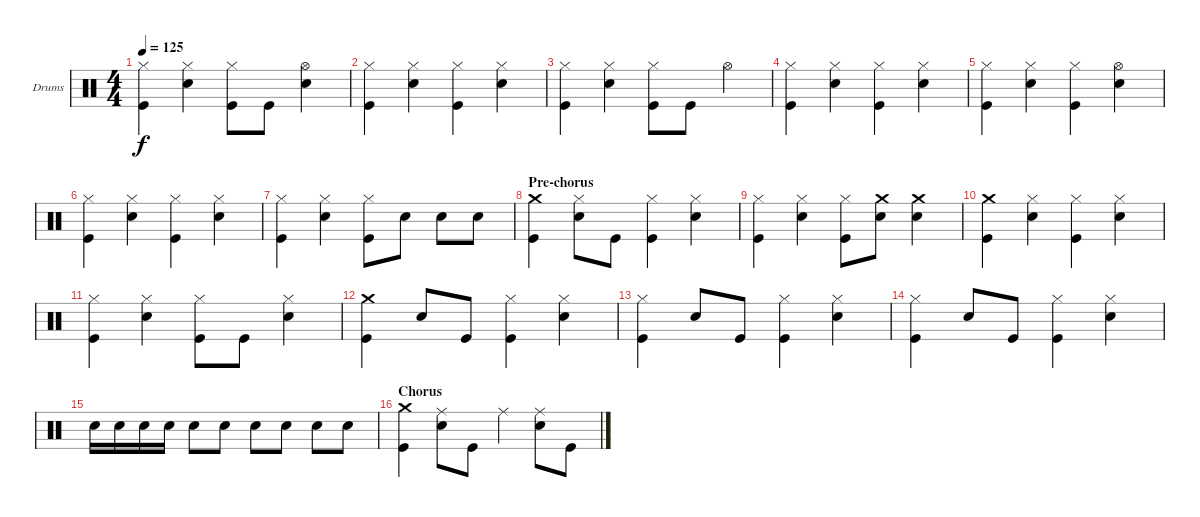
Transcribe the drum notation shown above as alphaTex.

\bracketExtendMode groupsimilarinstruments
\firstSystemTrackNameOrientation horizontal
\otherSystemsTrackNameOrientation horizontal
\track ("Tico Torres" "Drums") {instrument percussion}
\staff {score}
\articulation defaults
\ts (4 4)
\tempo 125
\clef neutral
\ks c
("Hi-Hat (closed)" "Kick (hit)").4{dy f} ("Hi-Hat (closed)" "Snare (hit) 2").4 ("Hi-Hat (closed)" "Kick (hit)").8 "Kick (hit)".8 ("Hi-Hat (open)" "Snare (hit) 2").4 |
("Hi-Hat (closed)" "Kick (hit)").4 ("Hi-Hat (closed)" "Snare (hit) 2").4 ("Hi-Hat (closed)" "Kick (hit)").4 ("Hi-Hat (closed)" "Snare (hit) 2").4 |
("Hi-Hat (closed)" "Kick (hit)").4 ("Hi-Hat (closed)" "Snare (hit) 2").4 ("Hi-Hat (closed)" "Kick (hit)").8 "Kick (hit)".8 "Hi-Hat (open)".4 |
("Hi-Hat (closed)" "Kick (hit)").4 ("Hi-Hat (closed)" "Snare (hit) 2").4 ("Hi-Hat (closed)" "Kick (hit)").4 ("Hi-Hat (closed)" "Snare (hit) 2").4 |
("Hi-Hat (closed)" "Kick (hit)").4 ("Hi-Hat (closed)" "Snare (hit) 2").4 ("Hi-Hat (closed)" "Kick (hit)").4 ("Hi-Hat (open)" "Snare (hit) 2").4 |
("Hi-Hat (closed)" "Kick (hit)").4 ("Hi-Hat (closed)" "Snare (hit) 2").4 ("Hi-Hat (closed)" "Kick (hit)").4 ("Hi-Hat (closed)" "Snare (hit) 2").4 |
("Hi-Hat (closed)" "Kick (hit)").4 ("Hi-Hat (closed)" "Snare (hit) 2").4 ("Hi-Hat (closed)" "Kick (hit)").8 "Snare (hit) 2".8 "Snare (hit) 2".8 "Snare (hit) 2".8 |
\section ("" "Pre-chorus")
("Crash medium (hit)" "Kick (hit)").4 ("Hi-Hat (closed)" "Snare (hit) 2").8 "Kick (hit)".8 ("Hi-Hat (closed)" "Kick (hit)").4 ("Hi-Hat (closed)" "Snare (hit) 2").4 |
("Hi-Hat (closed)" "Kick (hit)").4 ("Hi-Hat (closed)" "Snare (hit) 2").4 ("Hi-Hat (closed)" "Kick (hit)").8 ("Crash medium (hit)" "Snare (hit) 2").8 ("Crash medium (hit)" "Snare (hit) 2").4 |
("Crash medium (hit)" "Kick (hit)").4 ("Hi-Hat (closed)" "Snare (hit) 2").4 ("Hi-Hat (closed)" "Kick (hit)").4 ("Hi-Hat (closed)" "Snare (hit) 2").4 |
("Hi-Hat (closed)" "Kick (hit)").4 ("Hi-Hat (closed)" "Snare (hit) 2").4 ("Hi-Hat (closed)" "Kick (hit)").8 "Kick (hit)".8 ("Hi-Hat (closed)" "Snare (hit) 2").4 |
("Crash medium (hit)" "Kick (hit)").4 "Snare (hit) 2".8 "Kick (hit)".8 ("Hi-Hat (closed)" "Kick (hit)").4 ("Hi-Hat (closed)" "Snare (hit) 2").4 |
("Hi-Hat (closed)" "Kick (hit)").4 "Snare (hit) 2".8 "Kick (hit)".8 ("Hi-Hat (closed)" "Kick (hit)").4 ("Hi-Hat (closed)" "Snare (hit) 2").4 |
("Hi-Hat (closed)" "Kick (hit)").4 "Snare (hit) 2".8 "Kick (hit)".8 ("Hi-Hat (closed)" "Kick (hit)").4 ("Hi-Hat (closed)" "Snare (hit) 2").4 |
"Snare (hit) 2".16 "Snare (hit) 2".16 "Snare (hit) 2".16 "Snare (hit) 2".16 "Snare (hit) 2".8 "Snare (hit) 2".8 "Snare (hit) 2".8 "Snare (hit) 2".8 "Snare (hit) 2".8 "Snare (hit) 2".8 |
\section ("" "Chorus")
("Crash medium (hit)" "Kick (hit)").4 ("Ride (middle)" "Snare (hit) 2").8 "Kick (hit)".8 "Ride (middle)".4 ("Ride (middle)" "Snare (hit) 2").8 "Kick (hit)".8
